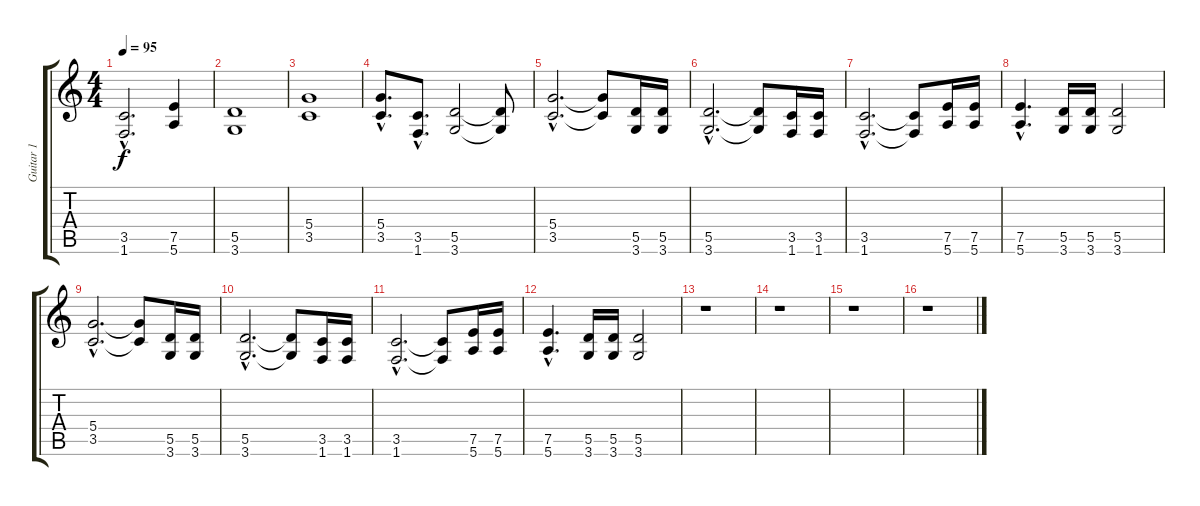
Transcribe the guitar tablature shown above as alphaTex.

\track ("Guitar 1" "Guitar 1") {instrument distortionguitar}
\staff {score tabs}
\tuning (E4 B3 G3 D3 A2 E2) {hide}
\ts (4 4)
\tempo 95
\clef g2
\ks c
(3.5{hac} 1.6{hac}).2{d dy f} (7.5 5.6).4 |
(5.5 3.6).1 |
(5.4 3.5).1 |
(5.4{hac} 3.5{hac}).8{d} (3.5{hac} 1.6{hac}).8{d} (5.5 3.6).2 (5.5{t} 3.6{t}).8 |
(5.4{hac} 3.5{hac}).2{d} (5.4{t} 3.5{t}).8 (5.5 3.6).16 (5.5 3.6).16 |
(5.5{hac} 3.6{hac}).2{d} (5.5{t} 3.6{t}).8 (3.5 1.6).16 (3.5 1.6).16 |
(3.5{hac} 1.6{hac}).2{d} (3.5{t} 1.6{t}).8 (7.5 5.6).16 (7.5 5.6).16 |
(7.5{hac} 5.6{hac}).4{d} (5.5 3.6).16 (5.5 3.6).16 (5.5 3.6).2 |
(5.4{hac} 3.5{hac}).2{d} (5.4{t} 3.5{t}).8 (5.5 3.6).16 (5.5 3.6).16 |
(5.5{hac} 3.6{hac}).2{d} (5.5{t} 3.6{t}).8 (3.5 1.6).16 (3.5 1.6).16 |
(3.5{hac} 1.6{hac}).2{d} (3.5{t} 1.6{t}).8 (7.5 5.6).16 (7.5 5.6).16 |
(7.5{hac} 5.6{hac}).4{d} (5.5 3.6).16 (5.5 3.6).16 (5.5 3.6).2 |
r.1 |
r.1 |
r.1 |
r.1
